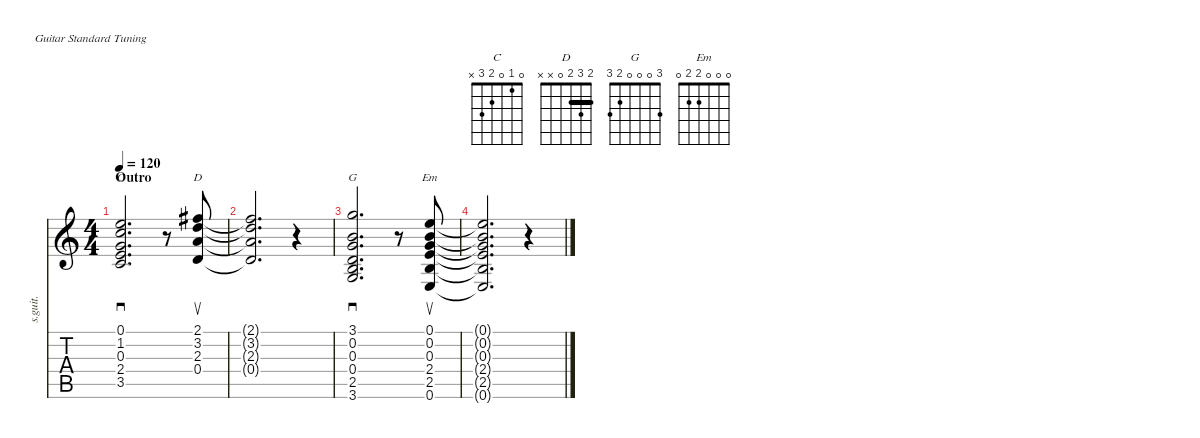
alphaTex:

\defaultSystemsLayout 4
\hideDynamics
\bracketExtendMode nobrackets
\otherSystemsTrackNameOrientation horizontal
\track ("cowboy chords 05" "s.guit.") {instrument acousticguitarsteel}
\staff {score tabs}
\tuning (E4 B3 G3 D3 A2 E2)
\chord ("C" 0 1 0 2 3 x) {showfingering false}
\chord ("D" 2 3 2 0 x x) {showfingering false barre 2}
\chord ("G" 3 0 0 0 2 3) {showfingering false}
\chord ("Em" 0 0 0 2 2 0) {showfingering false}
\ts (4 4)
\section ("" "Outro")
\tempo 120
\clef g2
\ks c
(3.5 2.4 0.3 1.2 0.1).2{d sd ch "C" dy mf beam Up} r.8{beam Up} (0.4 2.3 3.2 2.1{acc #}).8{su ch "D" beam Up} |
(2.1{t acc #} 2.3{t} 0.4{t} 3.2{t}).2{d beam Up} r.4{beam Up} |
(2.5 0.4 0.3 0.2 3.1 3.6).2{d sd ch "G" beam Up} r.8{beam Up} (2.4 0.3 0.2 0.1 0.6 2.5).8{su ch "Em" beam Up} |
(0.1{t} 0.3{t} 2.4{t} 0.2{t} 2.5{t} 0.6{t}).2{d beam Up} r.4{beam Up}
